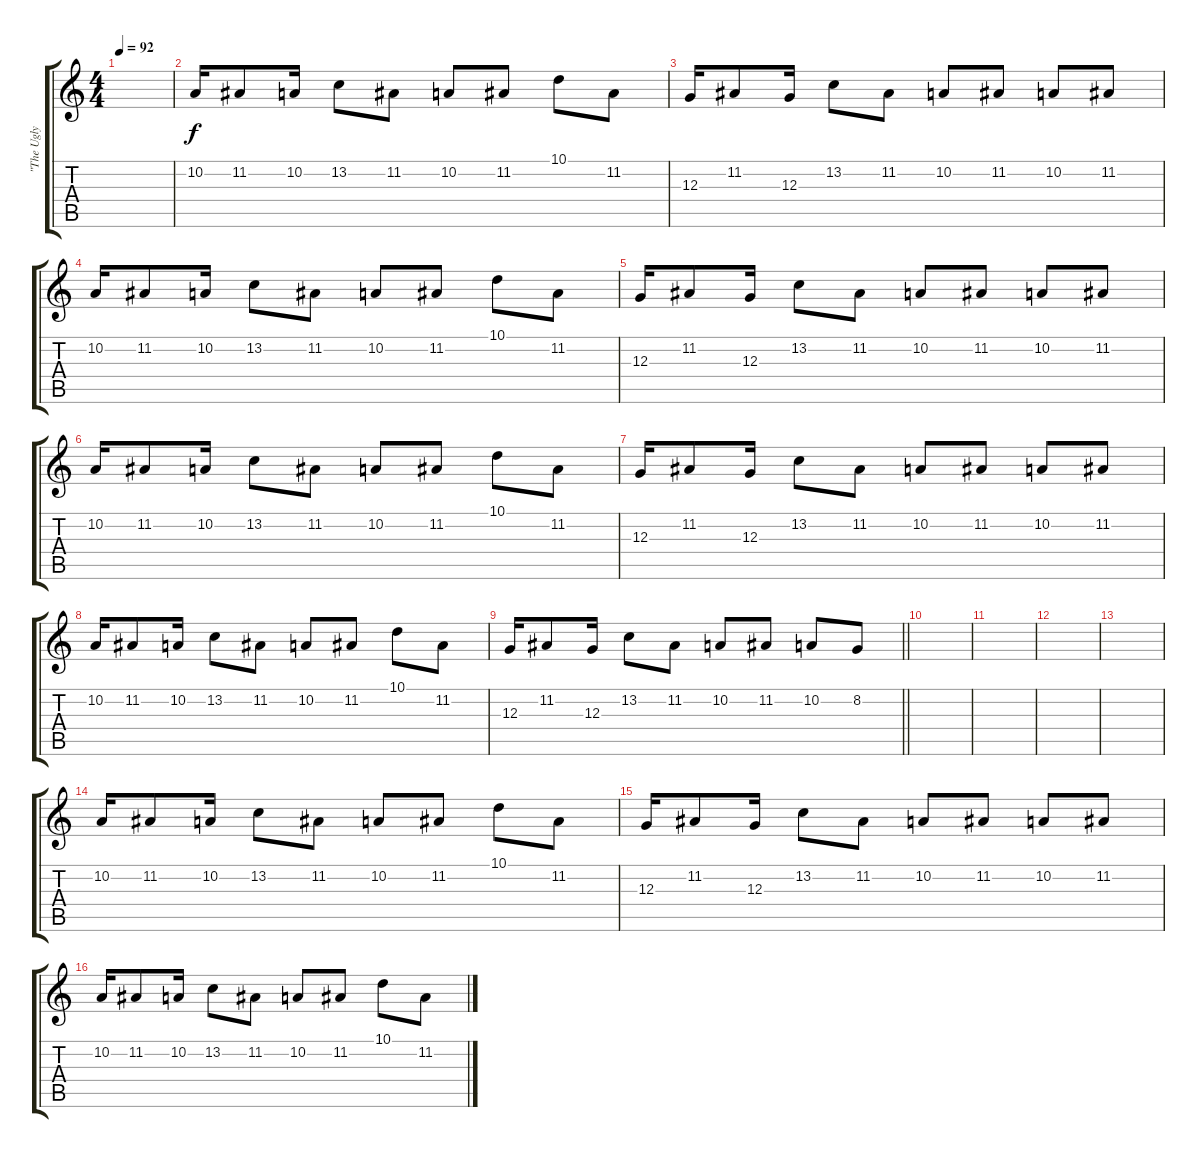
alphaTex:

\track ("\"The Ugly Organ\"" "\"The Ugly ") {instrument drawbarorgan}
\staff {score tabs}
\tuning (E4 B3 G3 D3 A2 E2) {hide}
\ts (4 4)
\tempo 92
\clef g2
\ks c
|
10.2.16 11.2.8 10.2.16 13.2.8 11.2.8 10.2.8 11.2.8 10.1.8 11.2.8 |
12.3.16 11.2.8 12.3.16 13.2.8 11.2.8 10.2.8 11.2.8 10.2.8 11.2.8 |
10.2.16 11.2.8 10.2.16 13.2.8 11.2.8 10.2.8 11.2.8 10.1.8 11.2.8 |
12.3.16 11.2.8 12.3.16 13.2.8 11.2.8 10.2.8 11.2.8 10.2.8 11.2.8 |
10.2.16 11.2.8 10.2.16 13.2.8 11.2.8 10.2.8 11.2.8 10.1.8 11.2.8 |
12.3.16 11.2.8 12.3.16 13.2.8 11.2.8 10.2.8 11.2.8 10.2.8 11.2.8 |
10.2.16 11.2.8 10.2.16 13.2.8 11.2.8 10.2.8 11.2.8 10.1.8 11.2.8 |
\barLineRight lightlight
12.3.16 11.2.8 12.3.16 13.2.8 11.2.8 10.2.8 11.2.8 10.2.8 8.2.8 |
|
|
|
|
10.2.16 11.2.8 10.2.16 13.2.8 11.2.8 10.2.8 11.2.8 10.1.8 11.2.8 |
12.3.16 11.2.8 12.3.16 13.2.8 11.2.8 10.2.8 11.2.8 10.2.8 11.2.8 |
10.2.16 11.2.8 10.2.16 13.2.8 11.2.8 10.2.8 11.2.8 10.1.8 11.2.8
